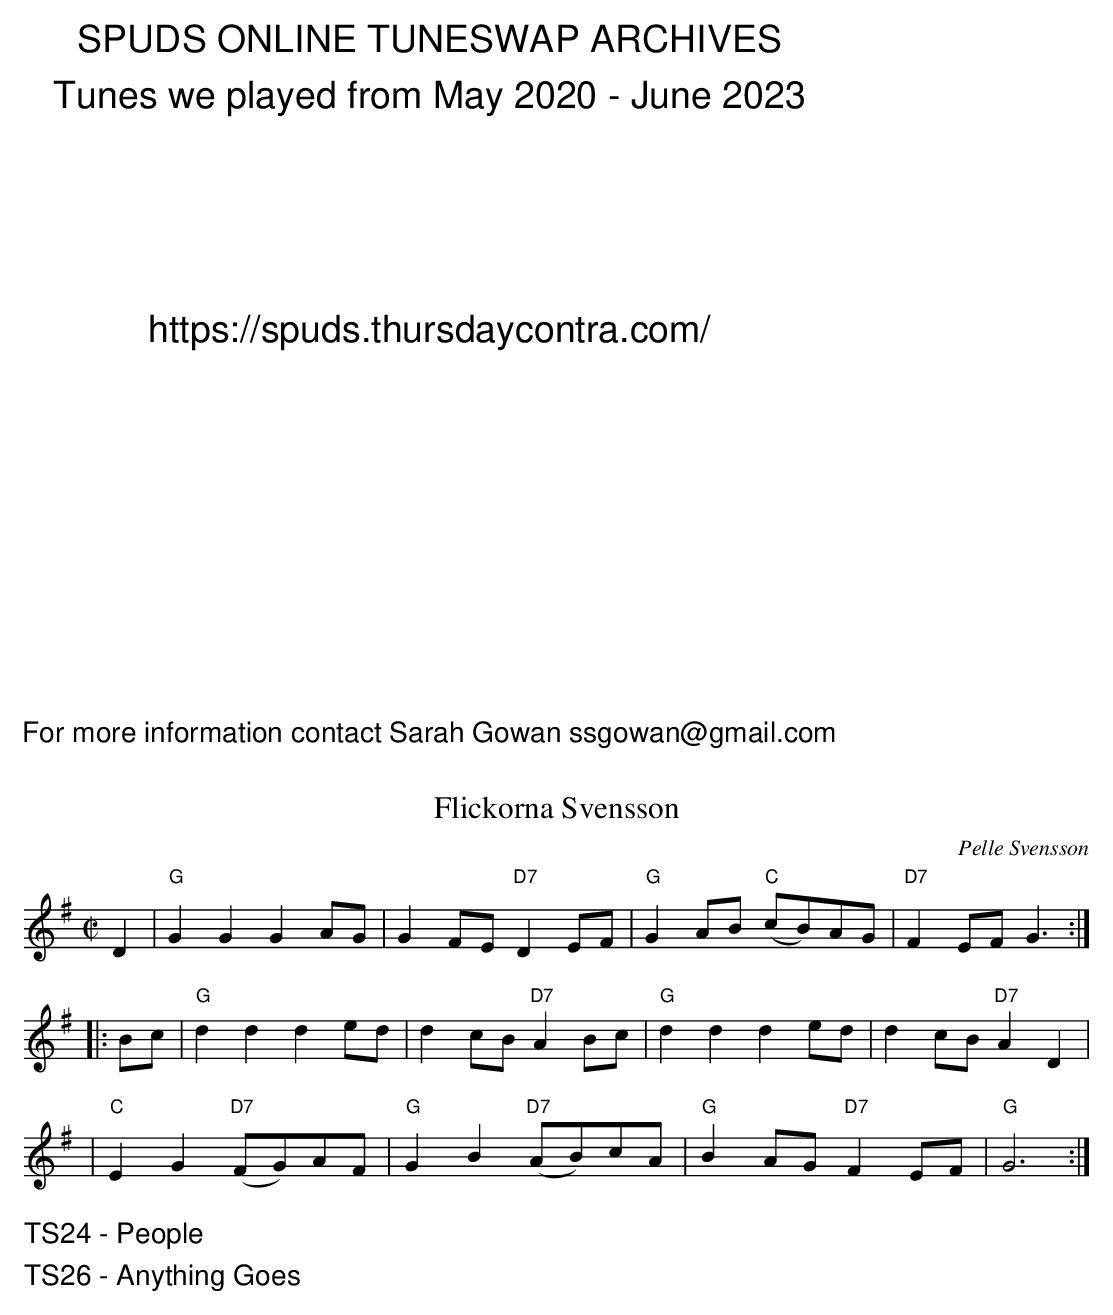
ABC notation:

X:1
T:Flickorna Svensson
C:Pelle Svensson
M:C|
L:1/8
K: G
D2|"G"G2G2G2 AG|G2FE "D7"D2EF|"G"G2AB "C"(cB)AG|"D7"F2EFG3:|
|: Bc|"G"d2d2 d2ed|d2cB "D7"A2Bc |"G"d2d2 d2ed|d2cB "D7"A2D2|
|"C"E2G2 "D7"(FG)AF|"G"G2B2 "D7"(AB)cA|"G"B2AG "D7"F2EF|"G"G6:|
